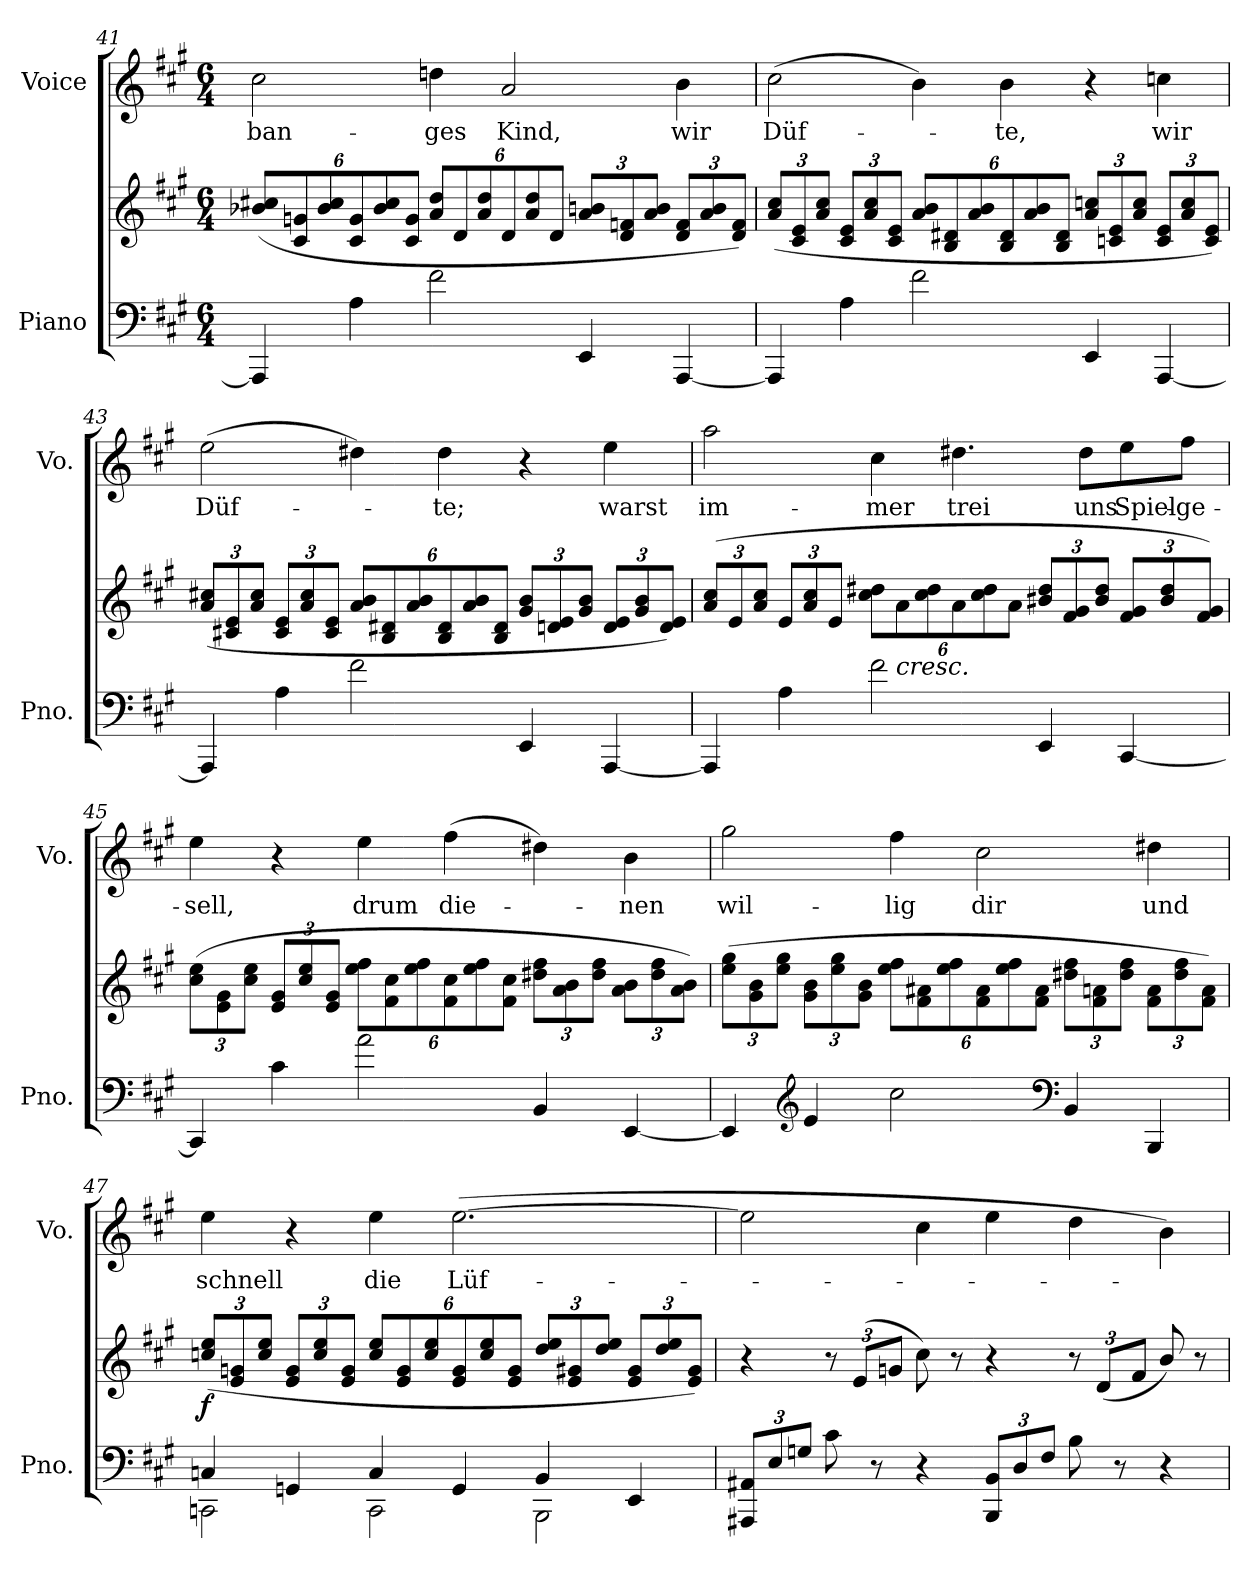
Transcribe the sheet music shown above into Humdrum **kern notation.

**kern	**kern	**dynam	**kern	**text
*part2	*part2	*part2	*part1	*part1
*staff3	*staff2	*staff2/3	*staff1	*staff1
*I"Piano	*	*	*I"Voice	*
*I'Pno.	*	*	*I'Vo.	*
*clefF4	*clefG2	*	*clefG2	*
*k[f#c#g#]	*k[f#c#g#]	*	*k[f#c#g#]	*
*M6/4	*M6/4	*	*M6/4	*
*	*Xbrackettup	*	*	*
=41	=41	=41	=41	=41
!	!	!	!	!LO:LY:b
4AAA/]	(>12b-X/ 12cc#X/L	.	2cc#\	-ban-
.	12c#/ 12gn/	.	.	.
.	12b-/ 12cc#/	.	.	.
4A\	12c#/ 12g/	.	.	.
.	12b-/ 12cc#/	.	.	.
.	12c#/ 12g/J	.	.	.
!	!	!	!	!LO:LY:b
2f#\	12a/ 12dd/L	.	4ddn\	-ges
.	12d/	.	.	.
.	12a/ 12dd/	.	.	.
!	!	!	!	!LO:LY:b
.	12d/	.	2a/	Kind,
.	12a/ 12dd/	.	.	.
.	12d/J	.	.	.
4EE/	12a/ 12bn/L	.	.	.
.	12d/ 12fn/	.	.	.
.	12a/ 12b/J	.	.	.
!	!	!	!	!LO:LY:b
[4AAA/	12d/ 12f/L	.	4b\	wir
.	12a/ 12b/	.	.	.
.	12d/ 12f/J)	.	.	.
!!LO:LB:g=z
=42	=42	=42	=42	=42
!	!	!	!	!LO:LY:b
4AAA/]	(>12a/ 12cc#/L	.	(>2cc#\	Düf-
.	12c#/ 12e/	.	.	.
.	12a/ 12cc#/J	.	.	.
4A\	12c#/ 12e/L	.	.	.
.	12a/ 12cc#/	.	.	.
.	12c#/ 12e/J	.	.	.
2f#\	12a/ 12b/L	.	4b\)	.
.	12B/ 12d#X/	.	.	.
.	12a/ 12b/	.	.	.
!	!	!	!	!LO:LY:b
.	12B/ 12d#/	.	4b\	-te,
.	12a/ 12b/	.	.	.
.	12B/ 12d#/J	.	.	.
4EE/	12a/ 12ccn/L	.	4r	.
.	12cn/ 12e/	.	.	.
.	12a/ 12cc/J	.	.	.
!	!	!	!	!LO:LY:b
[4AAA/	12c/ 12e/L	.	4ccn\	wir
.	12a/ 12cc/	.	.	.
.	12c/ 12e/J)	.	.	.
=43	=43	=43	=43	=43
!	!	!	!	!LO:LY:b
4AAA/]	(>12a/ 12cc#X/L	.	(>2ee\	Düf-
.	12c#X/ 12e/	.	.	.
.	12a/ 12cc#/J	.	.	.
4A\	12c#/ 12e/L	.	.	.
.	12a/ 12cc#/	.	.	.
.	12c#/ 12e/J	.	.	.
2f#\	12a/ 12b/L	.	4dd#X\)	.
.	12B/ 12d#X/	.	.	.
.	12a/ 12b/	.	.	.
!	!	!	!	!LO:LY:b
.	12B/ 12d#/	.	4dd#\	-te;
.	12a/ 12b/	.	.	.
.	12B/ 12d#/J	.	.	.
4EE/	12g#/ 12b/L	.	4r	.
.	12dn/ 12e/	.	.	.
.	12g#/ 12b/J	.	.	.
!	!	!	!	!LO:LY:b
[4AAA/	12d/ 12e/L	.	4ee\	warst
.	12g#/ 12b/	.	.	.
.	12d/ 12e/J)	.	.	.
!!LO:PB:g=z
=44	=44	=44	=44	=44
!	!	!	!	!LO:LY:b
4AAA/]	(>12a/ 12cc#/L	.	2aa\	im-
.	12e/	.	.	.
.	12a/ 12cc#/J	.	.	.
4A\	12e/L	.	.	.
.	12a/ 12cc#/	.	.	.
.	12e/J	.	.	.
!	!	!	!	!LO:LY:b
2f#\	12cc#\ 12dd#X\L	.	4cc#\	-mer
!	!LO:TX:b:i:t=cresc.	!	!	!
.	12a\	.	.	.
.	12cc#\ 12dd#\	.	.	.
!	!	!	!	!LO:LY:b
.	12a\	.	4.dd#X\	trei
.	12cc#\ 12dd#\	.	.	.
.	12a\J	.	.	.
4EE/	12b#X/ 12dd#/L	.	.	.
.	12f#/ 12g#/	.	.	.
!	!	!	!	!LO:LY:b
.	.	.	8dd#\L	uns
.	12b#/ 12dd#/J	.	.	.
!	!	!	!	!LO:LY:b
[4CC#/	12f#/ 12g#/L	.	8ee\	Spiel-
.	12b#/ 12dd#/	.	.	.
!	!	!	!	!LO:LY:b
.	.	.	8ff#\J	-ge-
.	12f#/ 12g#/J)	.	.	.
=45	=45	=45	=45	=45
!	!	!	!	!LO:LY:b
4CC#/]	(>12cc#\ 12ee\L	.	4ee\	-sell,
.	12e\ 12g#\	.	.	.
.	12cc#\ 12ee\J	.	.	.
4c#\	12e/ 12g#/L	.	4r	.
.	12cc#/ 12ee/	.	.	.
.	12e/ 12g#/J	.	.	.
!	!	!	!	!LO:LY:b
2a\	12ee\ 12ff#\L	.	4ee\	drum
.	12f#\ 12cc#\	.	.	.
.	12ee\ 12ff#\	.	.	.
!	!	!	!	!LO:LY:b
.	12f#\ 12cc#\	.	(>4ff#\	die-
.	12ee\ 12ff#\	.	.	.
.	12f#\ 12cc#\J	.	.	.
4BB/	12dd#X\ 12ff#\L	.	4dd#X\)	.
.	12a\ 12b\	.	.	.
.	12dd#\ 12ff#\J	.	.	.
!	!	!	!	!LO:LY:b
[4EE/	12a\ 12b\L	.	4b\	-nen
.	12dd#\ 12ff#\	.	.	.
.	12a\ 12b\J)	.	.	.
!!LO:LB:g=z
=46	=46	=46	=46	=46
!	!	!	!	!LO:LY:b
4EE/]	(>12ee\ 12gg#\L	.	2gg#\	wil-
.	12g#\ 12b\	.	.	.
.	12ee\ 12gg#\J	.	.	.
*clefG2	*	*	*	*
4e/	12g#\ 12b\L	.	.	.
.	12ee\ 12gg#\	.	.	.
.	12g#\ 12b\J	.	.	.
!	!	!	!	!LO:LY:b
2cc#\	12ee\ 12ff#\L	.	4ff#\	-lig
.	12f#\ 12a#X\	.	.	.
.	12ee\ 12ff#\	.	.	.
!	!	!	!	!LO:LY:b
.	12f#\ 12a#\	.	2cc#\	dir
.	12ee\ 12ff#\	.	.	.
.	12f#\ 12a#\J	.	.	.
*clefF4	*	*	*	*
4BB/	12dd#X\ 12ff#\L	.	.	.
.	12f#\ 12an\	.	.	.
.	12dd#\ 12ff#\J	.	.	.
!	!	!	!	!LO:LY:b
4BBB/	12f#\ 12a\L	.	4dd#X\	und
.	12dd#\ 12ff#\	.	.	.
.	12f#\ 12a\J)	.	.	.
=47	=47	=47	=47	=47
*^	*	*	*	*
!	!	!	!LO:DY:b	!	!LO:LY:b
4Cn/	2CCn\	(>12ccn/ 12ee/L	f	4ee\	schnell
.	.	12e/ 12gn/	.	.	.
.	.	12cc/ 12ee/J	.	.	.
4GGn/	.	12e/ 12g/L	.	4r	.
.	.	12cc/ 12ee/	.	.	.
.	.	12e/ 12g/J	.	.	.
!	!	!	!	!	!LO:LY:b
4C/	2CC\	12cc/ 12ee/L	.	4ee\	die
.	.	12e/ 12g/	.	.	.
.	.	12cc/ 12ee/	.	.	.
!	!	!	!	!	!LO:LY:b
4GG/	.	12e/ 12g/	.	(>[2.ee\	Lüf-
.	.	12cc/ 12ee/	.	.	.
.	.	12e/ 12g/J	.	.	.
4BB/	2BBB\	12dd/ 12ee/L	.	.	.
.	.	12e/ 12g#X/	.	.	.
.	.	12dd/ 12ee/J	.	.	.
4EE/	.	12e/ 12g#/L	.	.	.
.	.	12dd/ 12ee/	.	.	.
.	.	12e/ 12g#/J)	.	.	.
*v	*v	*	*	*	*
!!LO:LB:g=z
=48	=48	=48	=48	=48
*Xbrackettup	*	*	*	*
12AAA#X/ 12AA#X/L	4r	.	2ee\]	.
12E/	.	.	.	.
12Gn/J	.	.	.	.
8c#\	12r	.	.	.
.	(>12e/L	.	.	.
8r	.	.	.	.
.	12gn/J	.	.	.
4r	8cc#\)	.	4cc#\	.
.	8r	.	.	.
12BBB/ 12BB/L	4r	.	4ee\	.
12D/	.	.	.	.
12F#/J	.	.	.	.
8B\	12r	.	4dd\	.
.	(<12d/L	.	.	.
8r	.	.	.	.
.	12f#/J	.	.	.
4r	8b/)	.	4b\)	.
.	8r	.	.	.
=	=	=	=	=
*-	*-	*-	*-	*-
